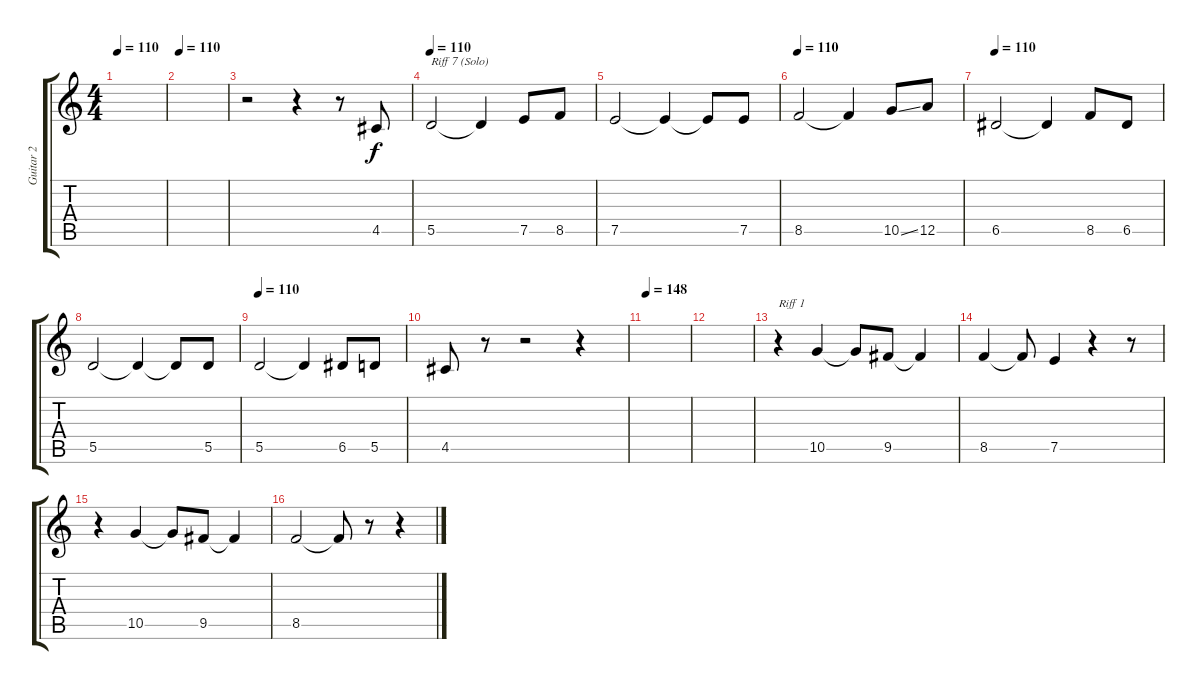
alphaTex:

\track ("Guitar 2" "Guitar 2") {instrument distortionguitar}
\staff {score tabs}
\tuning (E4 B3 G3 D3 A2 E2) {hide}
\ts (4 4)
\tempo 110
\clef g2
\ks c
|
\tempo 110
|
r.2 r.4 r.8 4.5.8 |
\tempo 110
5.5.2{txt "Riff 7 (Solo)"} 5.5{t}.4 7.5.8 8.5.8 |
7.5.2 7.5{t}.4 7.5{t}.8 7.5.8 |
\tempo 110
8.5.2 8.5{t}.4 10.5{ss}.8 12.5.8 |
\tempo 110
6.5.2 6.5{t}.4 8.5.8 6.5.8 |
5.5.2 5.5{t}.4 5.5{t}.8 5.5.8 |
\tempo 110
5.5.2 5.5{t}.4 6.5.8 5.5.8 |
4.5.8 r.8 r.2 r.4 |
\tempo 148
|
|
r.4{txt "Riff 1"} 10.5.4 10.5{t}.8 9.5.8 9.5{t}.4 |
8.5.4 8.5{t}.8 7.5.4 r.4 r.8 |
r.4 10.5.4 10.5{t}.8 9.5.8 9.5{t}.4 |
8.5.2 8.5{t}.8 r.8 r.4
